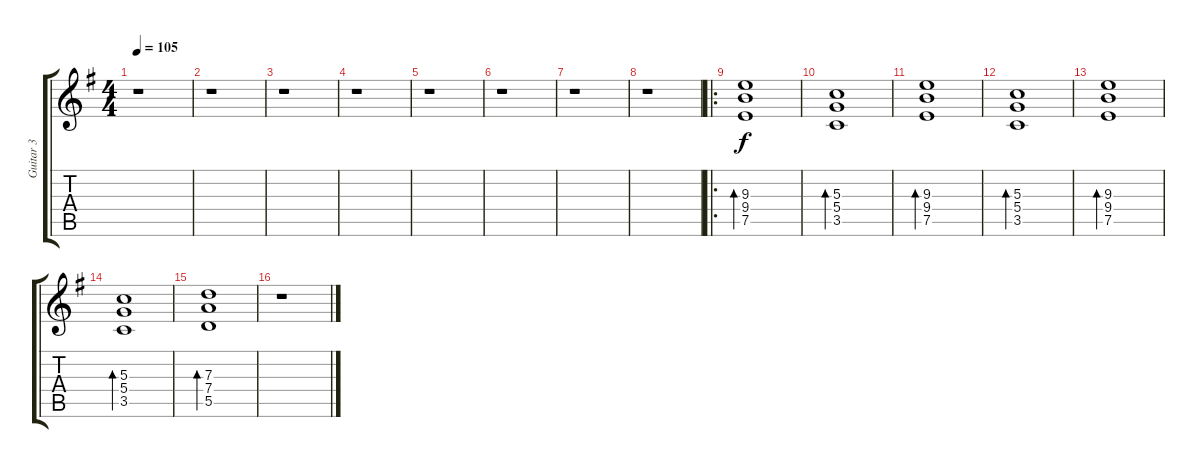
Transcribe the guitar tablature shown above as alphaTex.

\track ("Guitar 3" "Guitar 3") {instrument electricguitarclean}
\staff {score tabs}
\tuning (E4 B3 G3 D3 A2 E2) {hide}
\ts (4 4)
\tempo 105
\clef g2
\ks g
r.1{dy f instrument electricguitarclean} |
r.1 |
r.1 |
r.1 |
r.1 |
r.1 |
r.1 |
r.1 |
\ro
(9.3 9.4 7.5).1{bd 30} |
(5.3 5.4 3.5).1{bd 30} |
(9.3 9.4 7.5).1{bd 30} |
(5.3 5.4 3.5).1{bd 30} |
(9.3 9.4 7.5).1{bd 30} |
(5.3 5.4 3.5).1{bd 30} |
(7.3 7.4 5.5).1{bd 30} |
r.1
